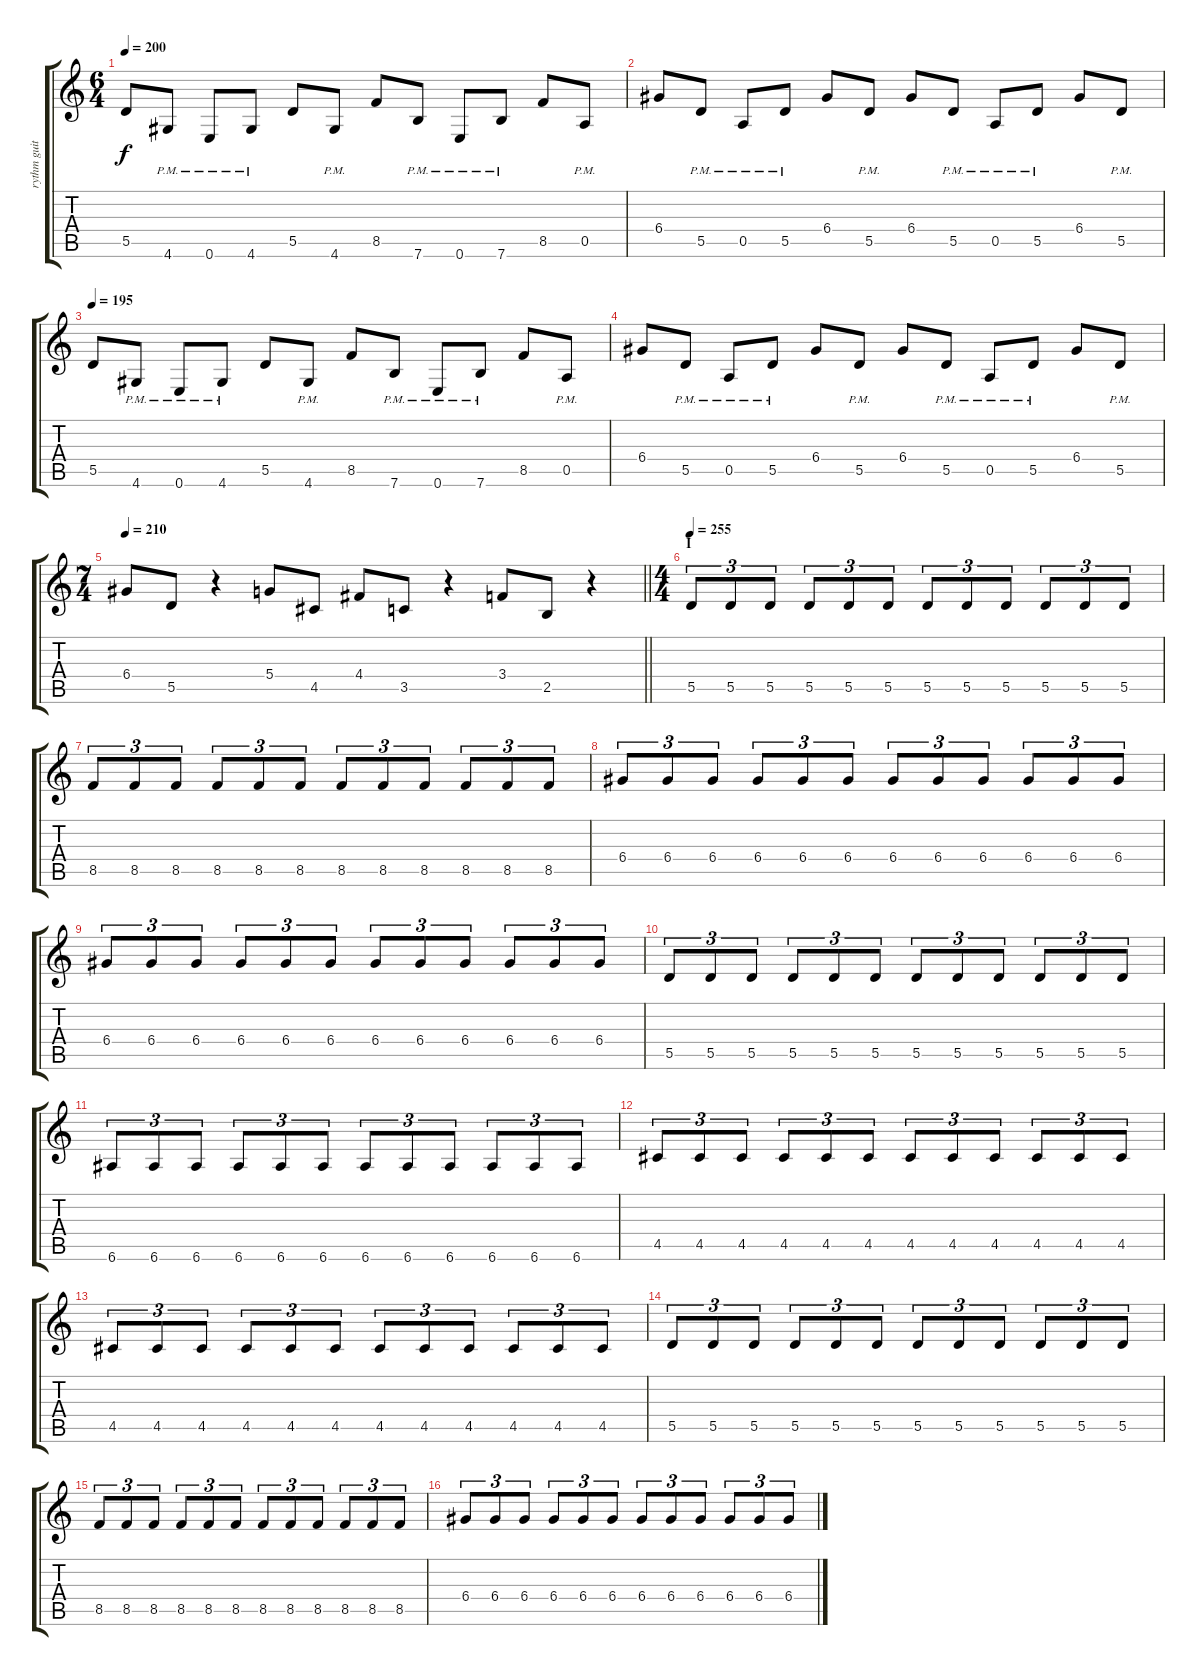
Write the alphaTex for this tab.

\track ("rythm guitar 2" "rythm guit") {instrument distortionguitar}
\staff {score tabs}
\tuning (E4 B3 G3 D3 A2 E2) {hide}
\ts (6 4)
\tempo 200
\clef g2
\ks c
5.5.8{dy f} 4.6{pm}.8 0.6{pm}.8 4.6{pm}.8 5.5.8 4.6{pm}.8 8.5.8 7.6{pm}.8 0.6{pm}.8 7.6{pm}.8 8.5.8 0.5{pm}.8 |
6.4.8 5.5{pm}.8 0.5{pm}.8 5.5{pm}.8 6.4.8 5.5{pm}.8 6.4.8 5.5{pm}.8 0.5{pm}.8 5.5{pm}.8 6.4.8 5.5{pm}.8 |
\tempo 195
5.5.8 4.6{pm}.8 0.6{pm}.8 4.6{pm}.8 5.5.8 4.6{pm}.8 8.5.8 7.6{pm}.8 0.6{pm}.8 7.6{pm}.8 8.5.8 0.5{pm}.8 |
6.4.8 5.5{pm}.8 0.5{pm}.8 5.5{pm}.8 6.4.8 5.5{pm}.8 6.4.8 5.5{pm}.8 0.5{pm}.8 5.5{pm}.8 6.4.8 5.5{pm}.8 |
\ts (7 4)
\tempo 210
\barLineRight lightlight
6.4.8 5.5.8 r.4 5.4.8 4.5.8 4.4.8 3.5.8 r.4 3.4.8 2.5.8 r.4 |
\ts (4 4)
\section ("" "I")
\tempo 255
5.5.8{tu (3 2)} 5.5.8{tu (3 2)} 5.5.8{tu (3 2)} 5.5.8{tu (3 2)} 5.5.8{tu (3 2)} 5.5.8{tu (3 2)} 5.5.8{tu (3 2)} 5.5.8{tu (3 2)} 5.5.8{tu (3 2)} 5.5.8{tu (3 2)} 5.5.8{tu (3 2)} 5.5.8{tu (3 2)} |
8.5.8{tu (3 2)} 8.5.8{tu (3 2)} 8.5.8{tu (3 2)} 8.5.8{tu (3 2)} 8.5.8{tu (3 2)} 8.5.8{tu (3 2)} 8.5.8{tu (3 2)} 8.5.8{tu (3 2)} 8.5.8{tu (3 2)} 8.5.8{tu (3 2)} 8.5.8{tu (3 2)} 8.5.8{tu (3 2)} |
6.4.8{tu (3 2)} 6.4.8{tu (3 2)} 6.4.8{tu (3 2)} 6.4.8{tu (3 2)} 6.4.8{tu (3 2)} 6.4.8{tu (3 2)} 6.4.8{tu (3 2)} 6.4.8{tu (3 2)} 6.4.8{tu (3 2)} 6.4.8{tu (3 2)} 6.4.8{tu (3 2)} 6.4.8{tu (3 2)} |
6.4.8{tu (3 2)} 6.4.8{tu (3 2)} 6.4.8{tu (3 2)} 6.4.8{tu (3 2)} 6.4.8{tu (3 2)} 6.4.8{tu (3 2)} 6.4.8{tu (3 2)} 6.4.8{tu (3 2)} 6.4.8{tu (3 2)} 6.4.8{tu (3 2)} 6.4.8{tu (3 2)} 6.4.8{tu (3 2)} |
5.5.8{tu (3 2)} 5.5.8{tu (3 2)} 5.5.8{tu (3 2)} 5.5.8{tu (3 2)} 5.5.8{tu (3 2)} 5.5.8{tu (3 2)} 5.5.8{tu (3 2)} 5.5.8{tu (3 2)} 5.5.8{tu (3 2)} 5.5.8{tu (3 2)} 5.5.8{tu (3 2)} 5.5.8{tu (3 2)} |
6.6.8{tu (3 2)} 6.6.8{tu (3 2)} 6.6.8{tu (3 2)} 6.6.8{tu (3 2)} 6.6.8{tu (3 2)} 6.6.8{tu (3 2)} 6.6.8{tu (3 2)} 6.6.8{tu (3 2)} 6.6.8{tu (3 2)} 6.6.8{tu (3 2)} 6.6.8{tu (3 2)} 6.6.8{tu (3 2)} |
4.5.8{tu (3 2)} 4.5.8{tu (3 2)} 4.5.8{tu (3 2)} 4.5.8{tu (3 2)} 4.5.8{tu (3 2)} 4.5.8{tu (3 2)} 4.5.8{tu (3 2)} 4.5.8{tu (3 2)} 4.5.8{tu (3 2)} 4.5.8{tu (3 2)} 4.5.8{tu (3 2)} 4.5.8{tu (3 2)} |
4.5.8{tu (3 2)} 4.5.8{tu (3 2)} 4.5.8{tu (3 2)} 4.5.8{tu (3 2)} 4.5.8{tu (3 2)} 4.5.8{tu (3 2)} 4.5.8{tu (3 2)} 4.5.8{tu (3 2)} 4.5.8{tu (3 2)} 4.5.8{tu (3 2)} 4.5.8{tu (3 2)} 4.5.8{tu (3 2)} |
5.5.8{tu (3 2)} 5.5.8{tu (3 2)} 5.5.8{tu (3 2)} 5.5.8{tu (3 2)} 5.5.8{tu (3 2)} 5.5.8{tu (3 2)} 5.5.8{tu (3 2)} 5.5.8{tu (3 2)} 5.5.8{tu (3 2)} 5.5.8{tu (3 2)} 5.5.8{tu (3 2)} 5.5.8{tu (3 2)} |
8.5.8{tu (3 2)} 8.5.8{tu (3 2)} 8.5.8{tu (3 2)} 8.5.8{tu (3 2)} 8.5.8{tu (3 2)} 8.5.8{tu (3 2)} 8.5.8{tu (3 2)} 8.5.8{tu (3 2)} 8.5.8{tu (3 2)} 8.5.8{tu (3 2)} 8.5.8{tu (3 2)} 8.5.8{tu (3 2)} |
6.4.8{tu (3 2)} 6.4.8{tu (3 2)} 6.4.8{tu (3 2)} 6.4.8{tu (3 2)} 6.4.8{tu (3 2)} 6.4.8{tu (3 2)} 6.4.8{tu (3 2)} 6.4.8{tu (3 2)} 6.4.8{tu (3 2)} 6.4.8{tu (3 2)} 6.4.8{tu (3 2)} 6.4.8{tu (3 2)}
